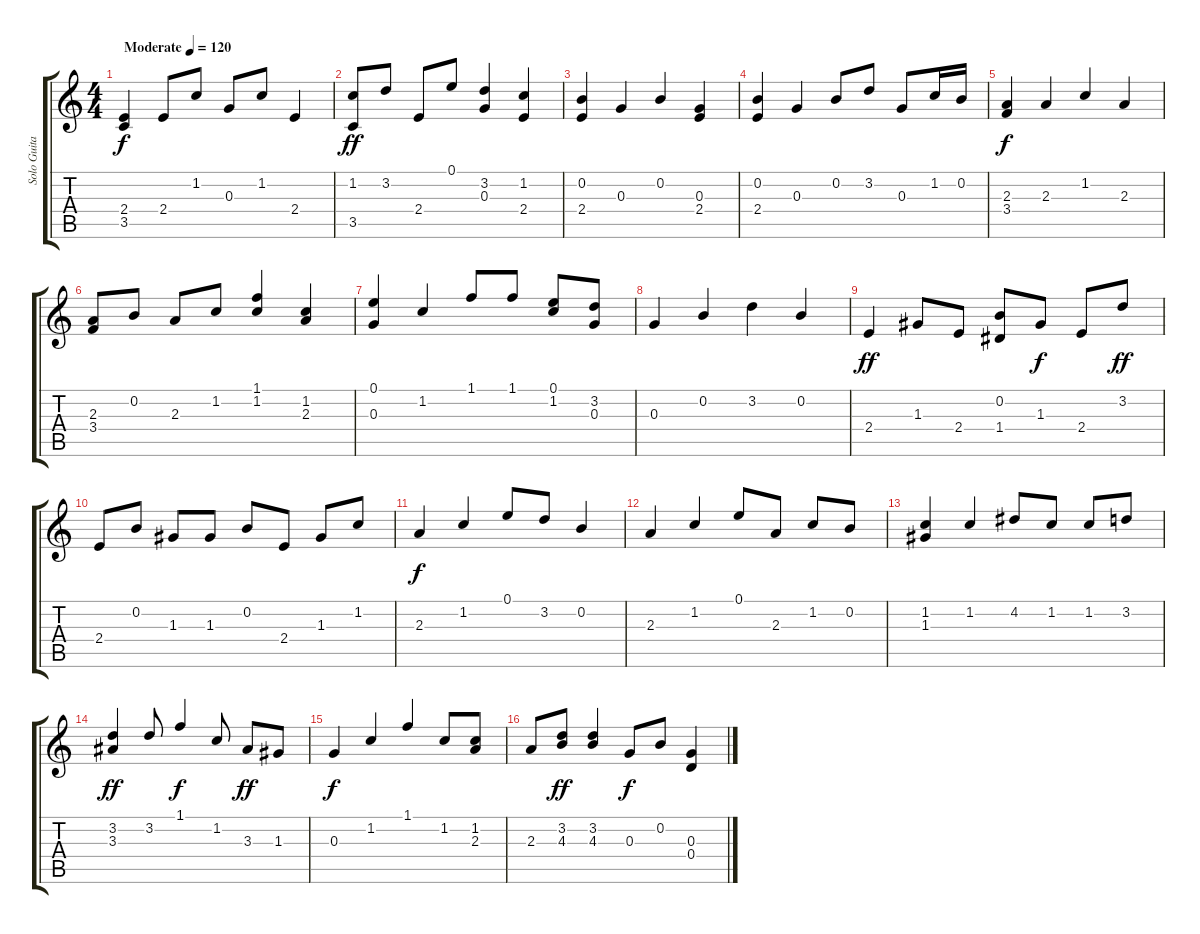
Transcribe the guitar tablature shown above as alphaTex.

\track ("Solo Guitar" "Solo Guita") {instrument acousticguitarnylon}
\staff {score tabs}
\tuning (E4 B3 G3 D3 A2 E2) {hide}
\ts (4 4)
\tempo (120 "Moderate")
\clef g2
\ks c
(2.4 3.5).4{dy f instrument acousticguitarnylon beam Up} 2.4.8{beam Up} 1.2.8{beam Up} 0.3.8{beam Up} 1.2.8{beam Up} 2.4.4{beam Up} |
(1.2 3.5).8{dy ff beam Up} 3.2.8{beam Up} 2.4.8{beam Up} 0.1.8{beam Up} (3.2 0.3).4{beam Up} (1.2 2.4).4{beam Up} |
(0.2 2.4).4{beam Up} 0.3.4{beam Up} 0.2.4{beam Up} (0.3 2.4).4{beam Up} |
(0.2 2.4).4{beam Up} 0.3.4{beam Up} 0.2.8{beam Up} 3.2.8{beam Up} 0.3.8{beam Up} 1.2.16{beam Up} 0.2.16{beam Up} |
(2.3 3.4).4{dy f beam Up} 2.3.4{beam Up} 1.2.4{beam Up} 2.3.4{beam Up} |
(2.3 3.4).8{beam Up} 0.2.8{beam Up} 2.3.8{beam Up} 1.2.8{beam Up} (1.1 1.2).4{beam Up} (1.2 2.3).4{beam Up} |
(0.1 0.3).4{beam Up} 1.2.4{beam Up} 1.1.8{beam Up} 1.1.8{beam Up} (0.1 1.2).8{beam Up} (3.2 0.3).8{beam Up} |
0.3.4{beam Up} 0.2.4{beam Up} 3.2.4{beam Down} 0.2.4{beam Up} |
2.4.4{dy ff beam Up} 1.3.8{beam Up} 2.4.8{beam Up} (0.2 1.4).8{beam Up} 1.3.8{dy f beam Up} 2.4.8{beam Up} 3.2.8{dy ff beam Up} |
2.4.8{beam Up} 0.2.8{beam Up} 1.3.8{beam Up} 1.3.8{beam Up} 0.2.8{beam Up} 2.4.8{beam Up} 1.3.8{beam Up} 1.2.8{beam Up} |
2.3.4{dy f beam Up} 1.2.4{beam Up} 0.1.8{beam Up} 3.2.8{beam Up} 0.2.4{beam Up} |
2.3.4{beam Up} 1.2.4{beam Up} 0.1.8{beam Up} 2.3.8{beam Up} 1.2.8{beam Up} 0.2.8{beam Up} |
(1.2 1.3).4{beam Up} 1.2.4{beam Up} 4.2.8{beam Up} 1.2.8{beam Up} 1.2.8{beam Up} 3.2.8{beam Up} |
(3.2 3.3).4{dy ff beam Up} 3.2.8{beam Up} 1.1.4{dy f beam Up} 1.2.8{beam Up} 3.3.8{dy ff beam Up} 1.3.8{beam Up} |
0.3.4{dy f beam Up} 1.2.4{beam Up} 1.1.4{beam Up} 1.2.8{beam Up} (1.2 2.3).8{beam Up} |
2.3.8{beam Up} (3.2 4.3).8{dy ff beam Up} (3.2 4.3).4{beam Up} 0.3.8{dy f beam Up} 0.2.8{beam Up} (0.3 0.4).4{beam Up}
